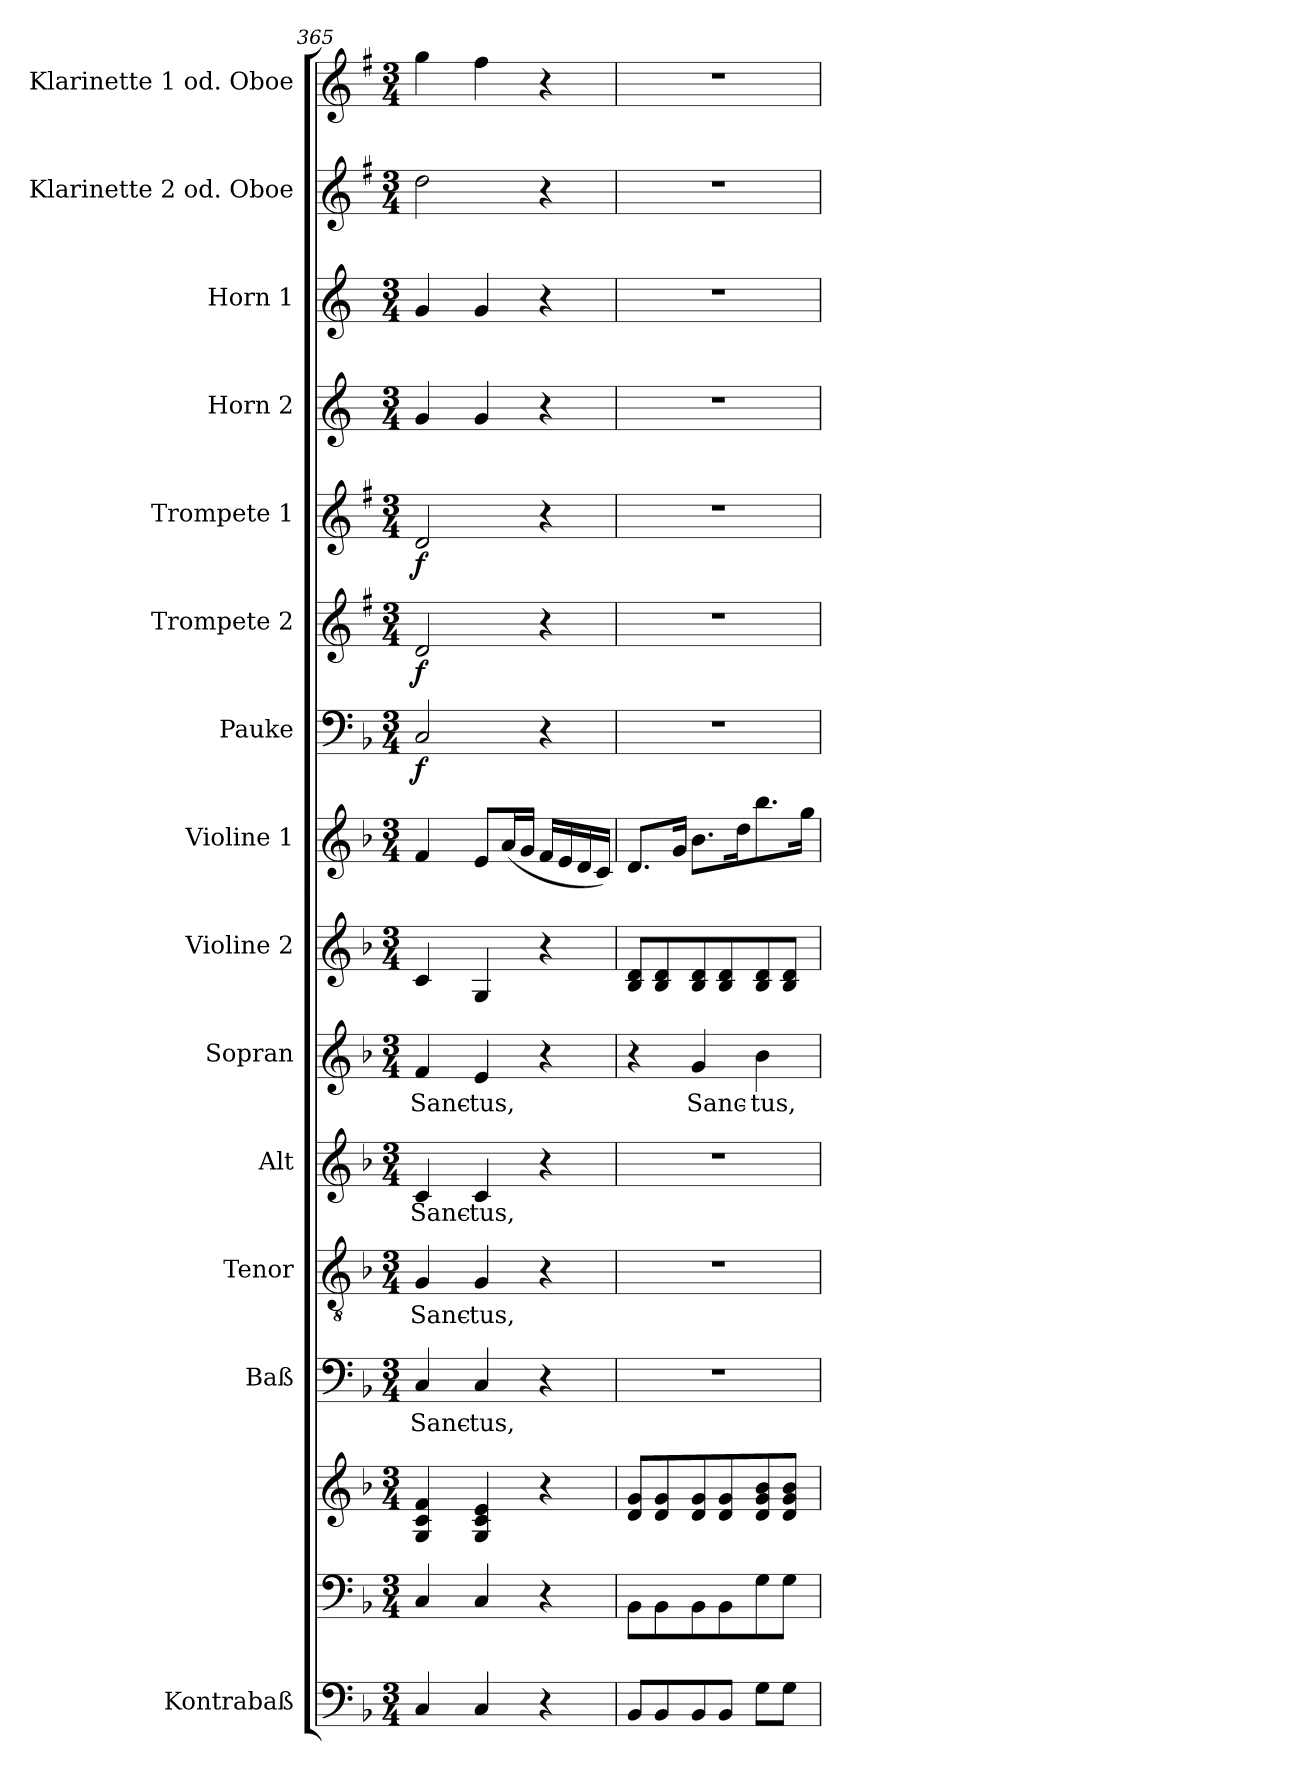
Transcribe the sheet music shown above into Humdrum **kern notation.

**kern	**kern	**kern	**kern	**text	**kern	**text	**kern	**text	**kern	**text	**kern	**kern	**kern	**dynam	**kern	**dynam	**kern	**dynam	**kern	**kern	**kern	**kern
*part15	*part14	*part14	*part13	*part13	*part12	*part12	*part11	*part11	*part10	*part10	*part9	*part8	*part7	*part7	*part6	*part6	*part5	*part5	*part4	*part3	*part2	*part1
*staff16	*staff15	*staff14	*staff13	*staff13	*staff12	*staff12	*staff11	*staff11	*staff10	*staff10	*staff9	*staff8	*staff7	*staff7	*staff6	*staff6	*staff5	*staff5	*staff4	*staff3	*staff2	*staff1
*I"Kontrabaß	*	*	*I"Baß	*	*I"Tenor	*	*I"Alt	*	*I"Sopran	*	*I"Violine 2	*I"Violine 1	*I"Pauke	*	*I"Trompete 2	*	*I"Trompete 1	*	*I"Horn 2	*I"Horn 1	*I"Klarinette 2 od. Oboe	*I"Klarinette 1 od. Oboe
*	*	*	*	*	*	*	*	*	*	*	*	*	*	*	*I'Tpt	*	*I'Tpt	*	*I'Hn	*I'Hn	*	*
*clefF4	*clefF4	*clefG2	*clefF4	*	*clefGv2	*	*clefG2	*	*clefG2	*	*clefG2	*clefG2	*clefF4	*	*clefG2	*	*clefG2	*	*clefG2	*clefG2	*clefG2	*clefG2
*ITrd7c12	*	*	*	*	*	*	*	*	*	*	*	*	*	*	*ITrd1c2	*	*ITrd1c2	*	*ITrd4c7	*ITrd4c7	*ITrd1c2	*ITrd1c2
*k[b-]	*k[b-]	*k[b-]	*k[b-]	*	*k[b-]	*	*k[b-]	*	*k[b-]	*	*k[b-]	*k[b-]	*k[b-]	*	*k[b-]	*	*k[b-]	*	*k[b-]	*k[b-]	*k[b-]	*k[b-]
*F:	*F:	*F:	*F:	*	*F:	*	*F:	*	*F:	*	*F:	*F:	*F:	*	*F:	*	*F:	*	*F:	*F:	*F:	*F:
*M3/4	*M3/4	*M3/4	*M3/4	*	*M3/4	*	*M3/4	*	*M3/4	*	*M3/4	*M3/4	*M3/4	*	*M3/4	*	*M3/4	*	*M3/4	*M3/4	*M3/4	*M3/4
=365	=365	=365	=365	=365	=365	=365	=365	=365	=365	=365	=365	=365	=365	=365	=365	=365	=365	=365	=365	=365	=365	=365
!	!	!	!	!LO:LY:b	!	!LO:LY:b	!	!LO:LY:b	!	!LO:LY:b	!	!	!	!LO:DY:b	!	!LO:DY:b	!	!LO:DY:b	!	!	!	!
4CC/	4C/	4G/ 4c/ 4f/	4C/	Sanc-	4G/	Sanc-	4c/	Sanc-	4f/	Sanc-	4c/	4f/	2C/	f	2c/	f	2c/	f	4c/	4c/	2cc\	4ff\
!	!	!	!	!LO:LY:b	!	!LO:LY:b	!	!LO:LY:b	!	!LO:LY:b	!	!	!	!	!	!	!	!	!	!	!	!
4CC/	4C/	4G/ 4c/ 4e/	4C/	-tus,	4G/	-tus,	4c/	-tus,	4e/	-tus,	4G/	8e/L	.	.	.	.	.	.	4c/	4c/	.	4ee\
.	.	.	.	.	.	.	.	.	.	.	.	(<16a/L	.	.	.	.	.	.	.	.	.	.
.	.	.	.	.	.	.	.	.	.	.	.	16g/JJ	.	.	.	.	.	.	.	.	.	.
4r	4r	4r	4r	.	4r	.	4r	.	4r	.	4r	16f/LL	4r	.	4r	.	4r	.	4r	4r	4r	4r
.	.	.	.	.	.	.	.	.	.	.	.	16e/	.	.	.	.	.	.	.	.	.	.
.	.	.	.	.	.	.	.	.	.	.	.	16d/	.	.	.	.	.	.	.	.	.	.
.	.	.	.	.	.	.	.	.	.	.	.	16c/JJ)	.	.	.	.	.	.	.	.	.	.
=366	=366	=366	=366	=366	=366	=366	=366	=366	=366	=366	=366	=366	=366	=366	=366	=366	=366	=366	=366	=366	=366	=366
8BBB-/L	8BB-\L	8d/ 8g/L	2.r	.	2.r	.	2.r	.	4r	.	8B-/ 8d/L	8.d/L	2.r	.	2.r	.	2.r	.	2.r	2.r	2.r	2.r
8BBB-/	8BB-\	8d/ 8g/	.	.	.	.	.	.	.	.	8B-/ 8d/	.	.	.	.	.	.	.	.	.	.	.
.	.	.	.	.	.	.	.	.	.	.	.	16g/Jk	.	.	.	.	.	.	.	.	.	.
!	!	!	!	!	!	!	!	!	!	!LO:LY:b	!	!	!	!	!	!	!	!	!	!	!	!
8BBB-/	8BB-\	8d/ 8g/	.	.	.	.	.	.	4g/	Sanc-	8B-/ 8d/	8.b-\L	.	.	.	.	.	.	.	.	.	.
8BBB-/J	8BB-\	8d/ 8g/	.	.	.	.	.	.	.	.	8B-/ 8d/	.	.	.	.	.	.	.	.	.	.	.
.	.	.	.	.	.	.	.	.	.	.	.	16dd\k	.	.	.	.	.	.	.	.	.	.
!	!	!	!	!	!	!	!	!	!	!LO:LY:b	!	!	!	!	!	!	!	!	!	!	!	!
8GG\L	8G\	8d/ 8g/ 8b-/	.	.	.	.	.	.	4b-\	-tus,	8B-/ 8d/	8.bb-\	.	.	.	.	.	.	.	.	.	.
8GG\J	8G\J	8d/ 8g/ 8b-/J	.	.	.	.	.	.	.	.	8B-/ 8d/J	.	.	.	.	.	.	.	.	.	.	.
.	.	.	.	.	.	.	.	.	.	.	.	16gg\Jk	.	.	.	.	.	.	.	.	.	.
=	=	=	=	=	=	=	=	=	=	=	=	=	=	=	=	=	=	=	=	=	=	=
*-	*-	*-	*-	*-	*-	*-	*-	*-	*-	*-	*-	*-	*-	*-	*-	*-	*-	*-	*-	*-	*-	*-
